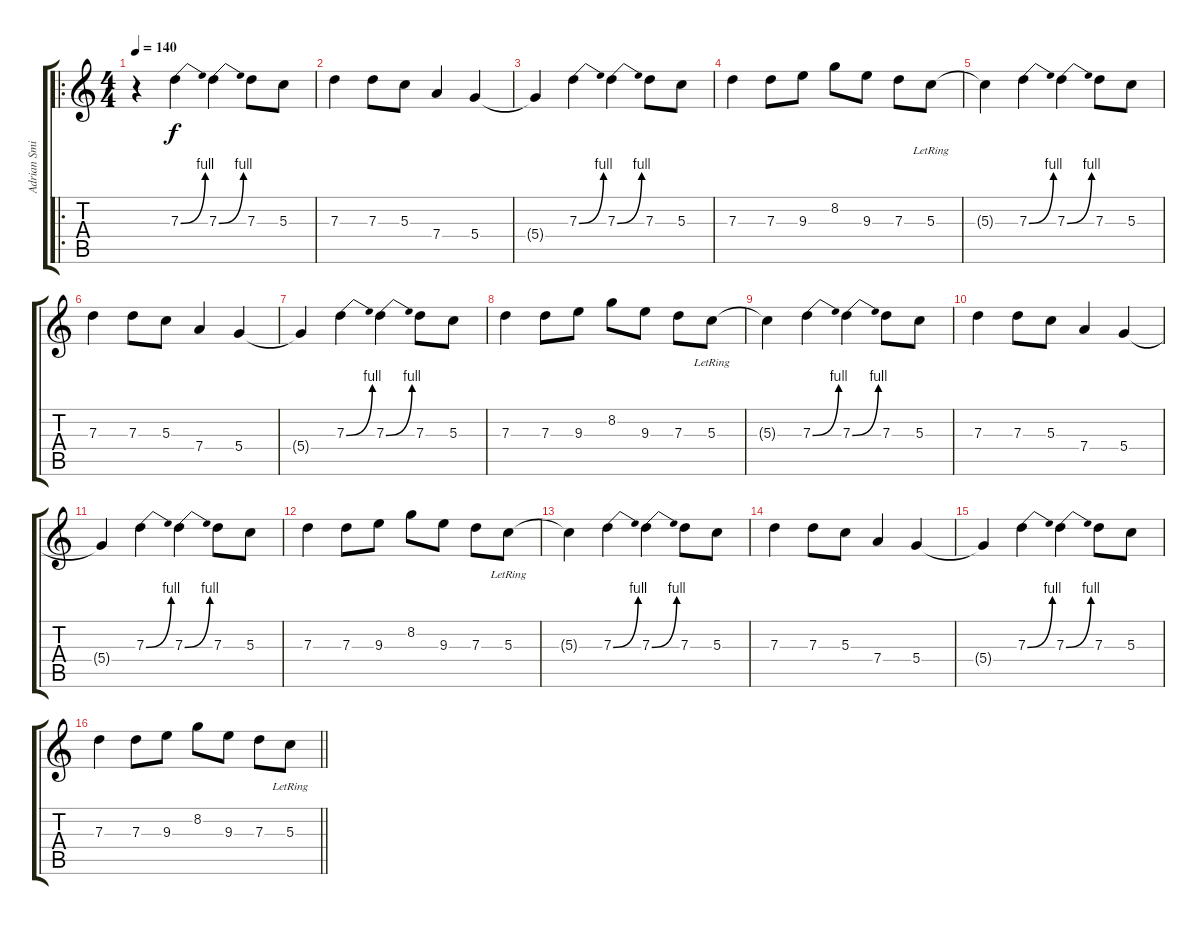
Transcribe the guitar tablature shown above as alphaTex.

\track ("Adrian Smith (Guitar Clean)" "Adrian Smi") {instrument electricguitarjazz}
\staff {score tabs}
\tuning (E4 B3 G3 D3 A2 E2) {hide}
\ro
\ts (4 4)
\tempo 140
\clef g2
\ks c
r.4{dy f instrument electricguitarjazz} 7.3{be (bend 0 0 60 4)}.4 7.3{be (bend 0 0 60 4)}.4 7.3.8 5.3.8 |
7.3.4 7.3.8 5.3.8 7.4.4 5.4.4 |
5.4{t}.4 7.3{be (bend 0 0 60 4)}.4 7.3{be (bend 0 0 60 4)}.4 7.3.8 5.3.8 |
7.3.4 7.3.8 9.3.8 8.2.8 9.3.8 7.3.8 5.3{lr}.8 |
5.3{t}.4 7.3{be (bend 0 0 60 4)}.4 7.3{be (bend 0 0 60 4)}.4 7.3.8 5.3.8 |
7.3.4 7.3.8 5.3.8 7.4.4 5.4.4 |
5.4{t}.4 7.3{be (bend 0 0 60 4)}.4 7.3{be (bend 0 0 60 4)}.4 7.3.8 5.3.8 |
7.3.4 7.3.8 9.3.8 8.2.8 9.3.8 7.3.8 5.3{lr}.8 |
5.3{t}.4 7.3{be (bend 0 0 60 4)}.4 7.3{be (bend 0 0 60 4)}.4 7.3.8 5.3.8 |
7.3.4 7.3.8 5.3.8 7.4.4 5.4.4 |
5.4{t}.4 7.3{be (bend 0 0 60 4)}.4 7.3{be (bend 0 0 60 4)}.4 7.3.8 5.3.8 |
7.3.4 7.3.8 9.3.8 8.2.8 9.3.8 7.3.8 5.3{lr}.8 |
5.3{t}.4 7.3{be (bend 0 0 60 4)}.4 7.3{be (bend 0 0 60 4)}.4 7.3.8 5.3.8 |
7.3.4 7.3.8 5.3.8 7.4.4 5.4.4 |
5.4{t}.4 7.3{be (bend 0 0 60 4)}.4 7.3{be (bend 0 0 60 4)}.4 7.3.8 5.3.8 |
\barLineRight lightlight
7.3.4 7.3.8 9.3.8 8.2.8 9.3.8 7.3.8 5.3{lr}.8
